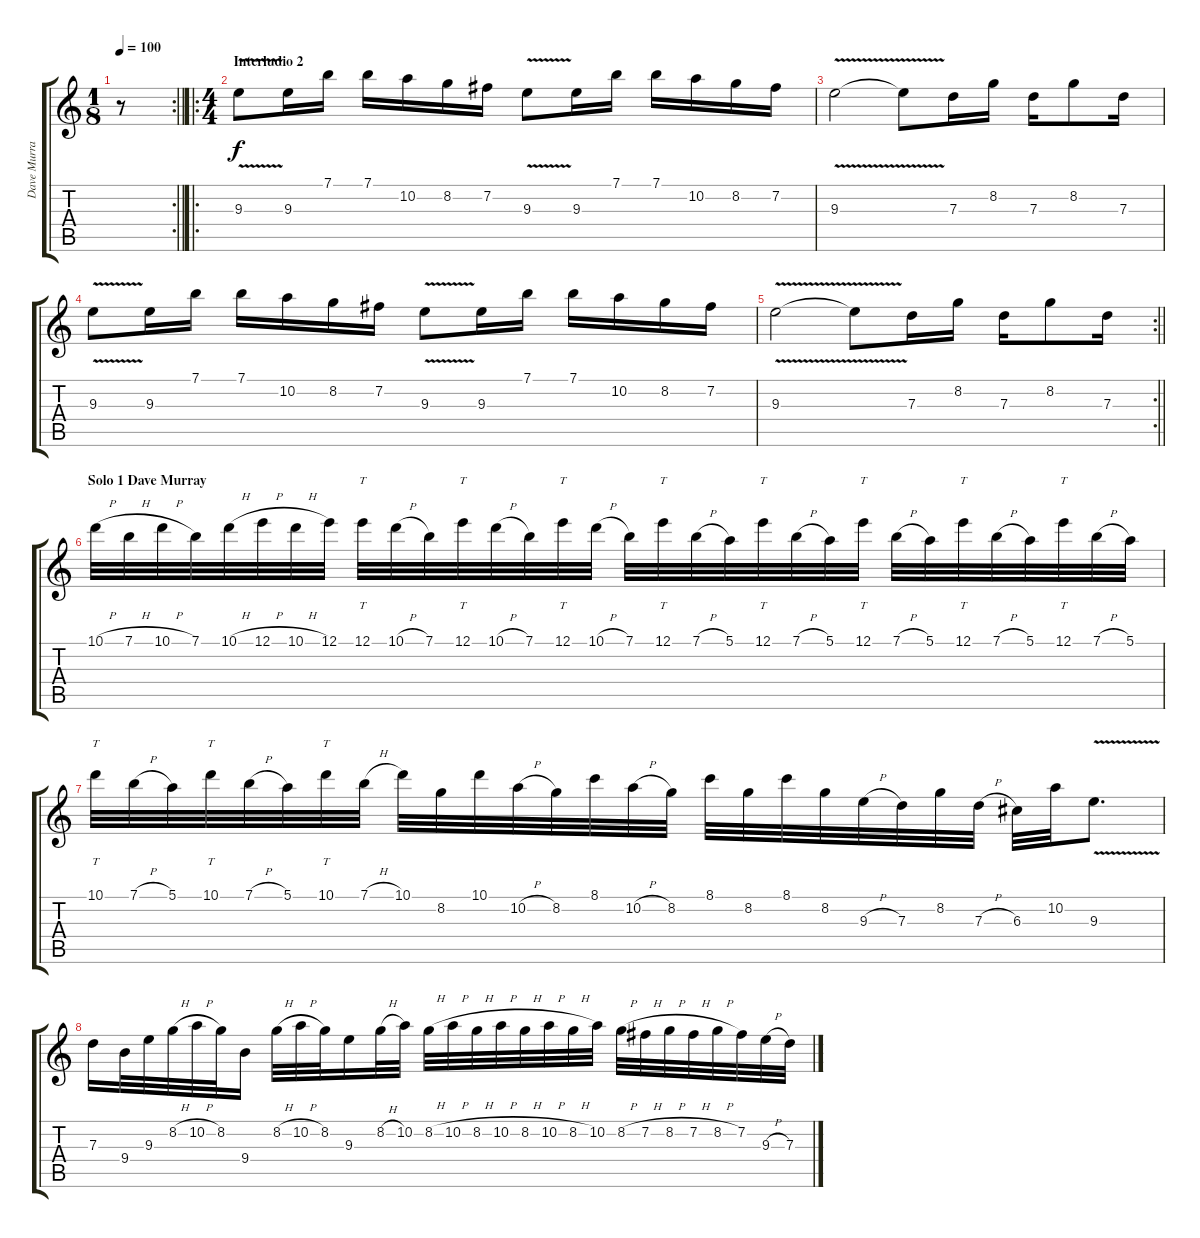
\track ("Dave Murray" "Dave Murra") {instrument distortionguitar}
\staff {score tabs}
\tuning (E4 B3 G3 D3 A2 E2) {hide}
\rc 2
\ts (1 8)
\tempo 100
\clef g2
\barLineRight lightlight
\ks c
r.8{dy f} |
\ro
\ts (4 4)
\section ("" "Interludio 2")
9.3{v}.8 9.3.16 7.1.16 7.1.16 10.2.16 8.2.16 7.2.16 9.3{v}.8 9.3.16 7.1.16 7.1.16 10.2.16 8.2.16 7.2.16 |
9.3{v}.2 9.3{t}.8 7.3.16 8.2.16 7.3.16 8.2.8 7.3.16 |
9.3{v}.8 9.3.16 7.1.16 7.1.16 10.2.16 8.2.16 7.2.16 9.3{v}.8 9.3.16 7.1.16 7.1.16 10.2.16 8.2.16 7.2.16 |
\rc 2
\barLineRight lightlight
9.3{v}.2 9.3{t}.8 7.3.16 8.2.16 7.3.16 8.2.8 7.3.16 |
\section ("" "Solo 1 Dave Murray")
10.1{h}.32{volume 16} 7.1{h}.32 10.1{h}.32 7.1.32 10.1{h}.32 12.1{h}.32 10.1{h}.32 12.1.32 12.1.32{tt} 10.1{h}.32 7.1.32 12.1.32{tt} 10.1{h}.32 7.1.32 12.1.32{tt} 10.1{h}.32 7.1.32 12.1.32{tt} 7.1{h}.32 5.1.32 12.1.32{tt} 7.1{h}.32 5.1.32 12.1.32{tt} 7.1{h}.32 5.1.32 12.1.32{tt} 7.1{h}.32 5.1.32 12.1.32{tt} 7.1{h}.32 5.1.32 |
10.1.32{tt} 7.1{h}.32 5.1.32 10.1.32{tt} 7.1{h}.32 5.1.32 10.1.32{tt} 7.1{h}.32 10.1.32 8.2.32 10.1.32 10.2{h}.32 8.2.32 8.1.32 10.2{h}.32 8.2.32 8.1.32 8.2.32 8.1.32 8.2.32 9.3{h}.32 7.3.32 8.2.32 7.3{h}.32 6.3.32 10.2.32 9.3{v}.8{d} |
7.3.16 9.4.32 9.3.32 8.2{h}.32 10.2{h}.32 8.2.32 9.4.16 8.2{h}.32 10.2{h}.32 8.2.32 9.3.16 8.2{h}.32 10.2.32 8.2{h}.32 10.2{h}.32 8.2{h}.32 10.2{h}.32 8.2{h}.32 10.2{h}.32 8.2{h}.32 10.2.32 8.2{h}.32 7.2{h}.32 8.2{h}.32 7.2{h}.32 8.2{h}.32 7.2.32 9.3{h}.32 7.3.32
